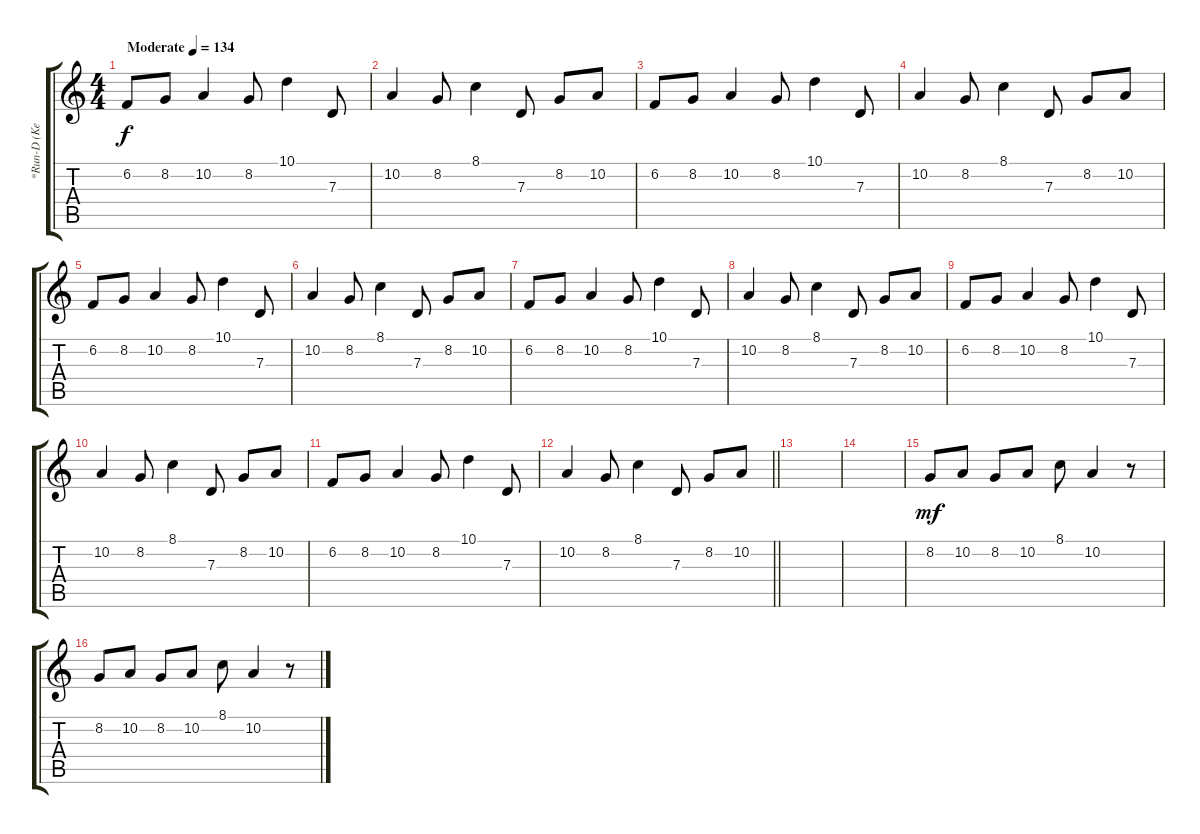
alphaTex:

\track ("*Run-D (Keyboard 2)" "*Run-D (Ke") {instrument stringensemble1}
\staff {score tabs}
\tuning (E4 B3 G3 D3 A2 E2) {hide}
\ts (4 4)
\section ("" "")
\tempo (134 "Moderate")
\clef g2
\ks c
6.2.8{dy f instrument stringensemble1} 8.2.8 10.2.4 8.2.8 10.1.4 7.3.8 |
10.2.4 8.2.8 8.1.4 7.3.8 8.2.8 10.2.8 |
6.2.8 8.2.8 10.2.4 8.2.8 10.1.4 7.3.8 |
10.2.4 8.2.8 8.1.4 7.3.8 8.2.8 10.2.8 |
6.2.8 8.2.8 10.2.4 8.2.8 10.1.4 7.3.8 |
10.2.4 8.2.8 8.1.4 7.3.8 8.2.8 10.2.8 |
6.2.8 8.2.8 10.2.4 8.2.8 10.1.4 7.3.8 |
10.2.4 8.2.8 8.1.4 7.3.8 8.2.8 10.2.8 |
6.2.8 8.2.8 10.2.4 8.2.8 10.1.4 7.3.8 |
10.2.4 8.2.8 8.1.4 7.3.8 8.2.8 10.2.8 |
6.2.8 8.2.8 10.2.4 8.2.8 10.1.4 7.3.8 |
\barLineRight lightlight
10.2.4 8.2.8 8.1.4 7.3.8 8.2.8 10.2.8 |
\section ("" "")
|
|
8.2.8{dy mf} 10.2.8 8.2.8 10.2.8 8.1.8 10.2.4 r.8 |
8.2.8 10.2.8 8.2.8 10.2.8 8.1.8 10.2.4 r.8
